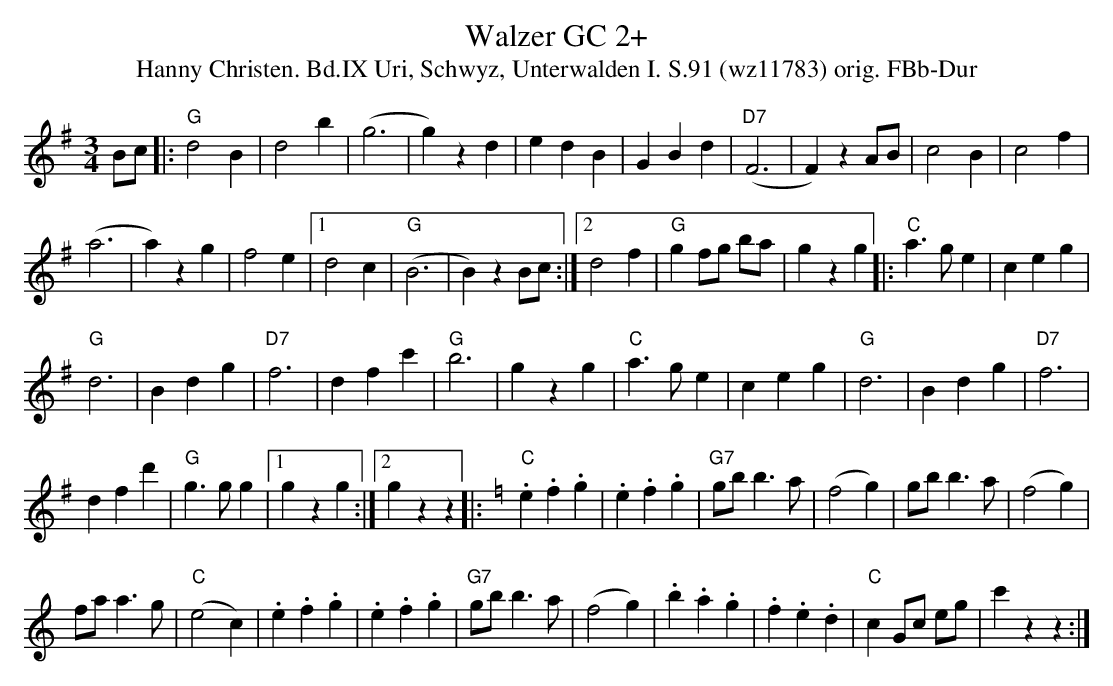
X:1
T:Walzer GC 2+
T:Hanny Christen. Bd.IX Uri, Schwyz, Unterwalden I. S.91 (wz11783) orig. FBb-Dur
M:3/4
L:1/4
K:Gmaj
B/2c/2 |: "G"d2B | d2 b | (g3 | g)zd | edB | GBd | ("D7"F3 | F)z A/2B/2 | c2B | c2f |
(a3 | a) zg | f2e |1 d2c | ("G"B3 | B)z B/2c/2 :|2d2f | "G"g f/2g/2 b/2a/2 | gzg |: "C"a>g e | ceg |
"G"d3 | Bdg | "D7"f3 | dfc' | "G"b3 | gzg | "C"a>g e | ceg | "G"d3 | Bdg | "D7"f3 |
dfd' | "G"g>g g |1gzg :|2 gzz |: [K:Cmaj] "C".e.f.g | .e.f.g | "G7"g/2b/2 b>a | (f2g) | g/2b/2 b>a | (f2g) |
f/2a/2 a>g | ("C"e2c) | .e.f.g | .e.f.g | "G7"g/2b/2 b>a | (f2g) | .b.a.g | .f.e.d | "C"c G/2c/2 e/2g/2 | c'zz :|
